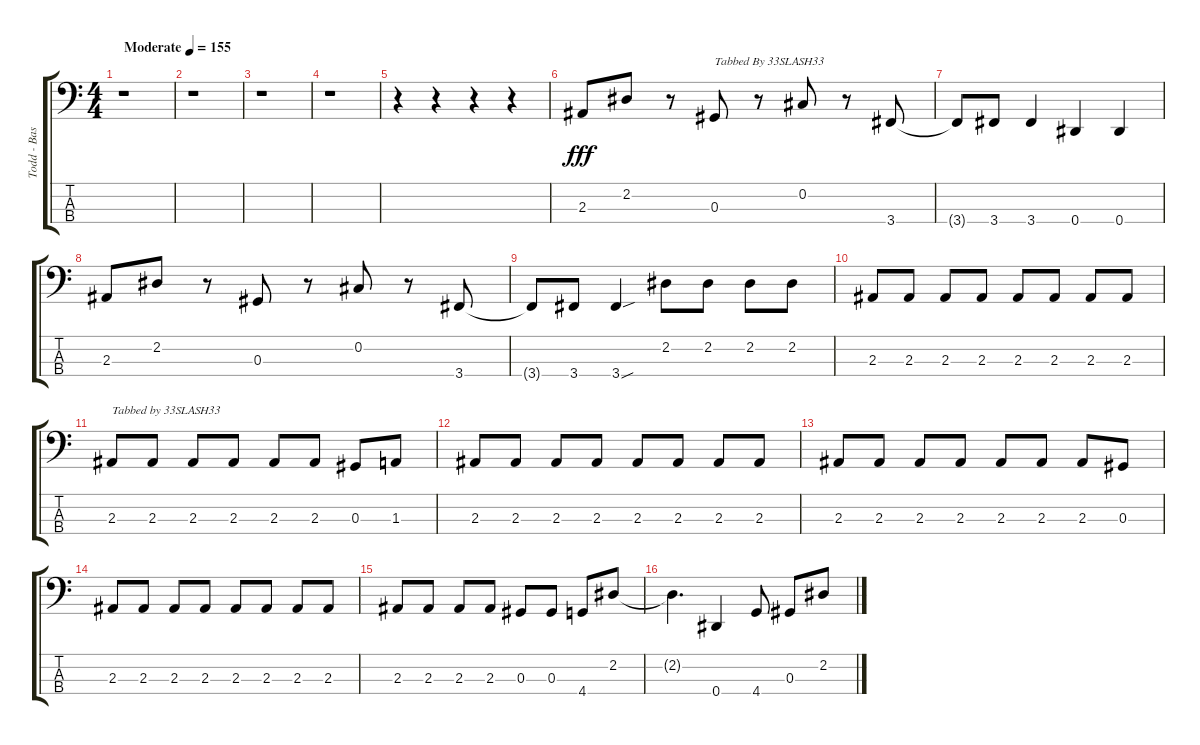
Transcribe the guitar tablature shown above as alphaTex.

\track ("Todd - Bass" "Todd - Bas") {instrument electricbasspick}
\staff {score tabs}
\tuning (Gb2 Db2 Ab1 Eb1) {hide}
\ts (4 4)
\tempo (155 "Moderate")
\clef f4
\ks c
r.1{dy fff instrument electricbasspick} |
r.1 |
r.1 |
r.1 |
r.4 r.4 r.4 r.4 |
2.3.8 2.2.8 r.8 0.3.8{txt "Tabbed By 33SLASH33"} r.8 0.2.8 r.8 3.4.8 |
3.4{t}.8 3.4.8 3.4.4 0.4.4 0.4.4 |
2.3.8 2.2.8 r.8 0.3.8 r.8 0.2.8 r.8 3.4.8 |
3.4{t}.8 3.4.8 3.4{sou}.4 2.2.8 2.2.8 2.2.8 2.2.8 |
2.3.8 2.3.8 2.3.8 2.3.8 2.3.8 2.3.8 2.3.8 2.3.8 |
2.3.8{txt "Tabbed by 33SLASH33"} 2.3.8 2.3.8 2.3.8 2.3.8 2.3.8 0.3.8 1.3.8 |
2.3.8 2.3.8 2.3.8 2.3.8 2.3.8 2.3.8 2.3.8 2.3.8 |
2.3.8 2.3.8 2.3.8 2.3.8 2.3.8 2.3.8 2.3.8 0.3.8 |
2.3.8 2.3.8 2.3.8 2.3.8 2.3.8 2.3.8 2.3.8 2.3.8 |
2.3.8 2.3.8 2.3.8 2.3.8 0.3.8 0.3.8 4.4.8 2.2.8 |
2.2{t}.4{d} 0.4.4 4.4.8 0.3.8 2.2.8
